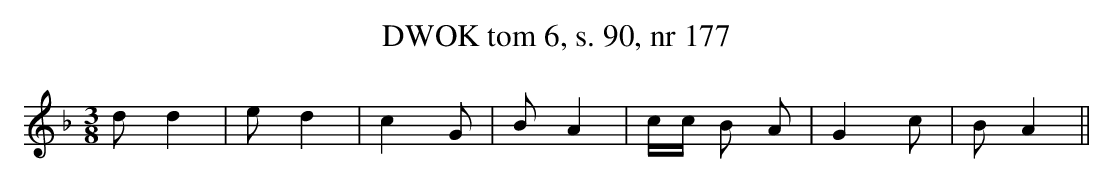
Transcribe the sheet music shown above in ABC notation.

X:1
T:DWOK tom 6, s. 90, nr 177
L:1/16
M:3/8
K:F
d2 d4|e2 d4|c4 G2|B2 A4|cc B2 A2|G4 c2|B2 A4||
